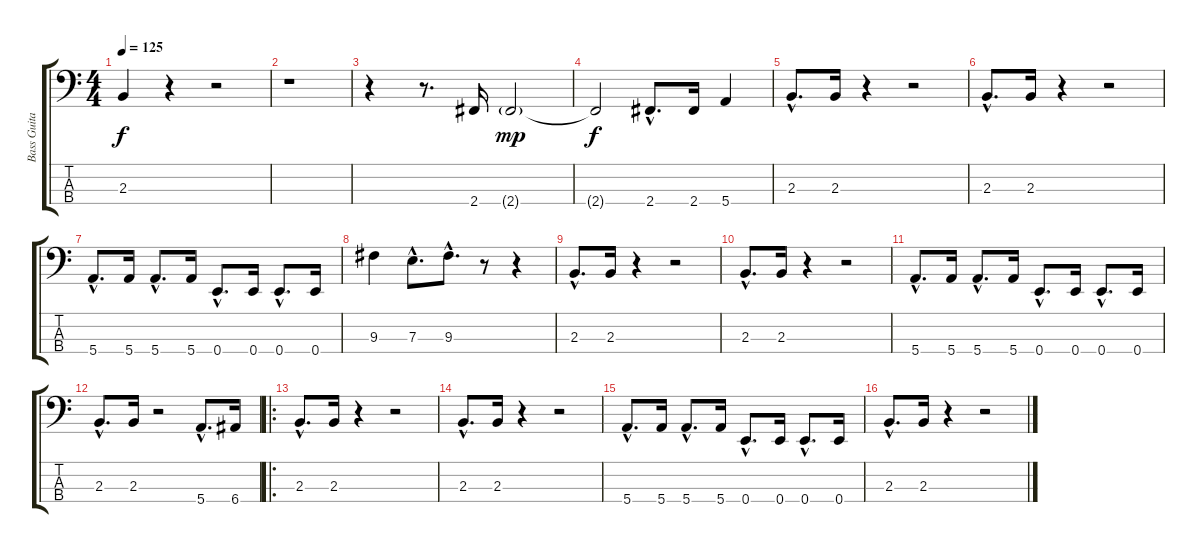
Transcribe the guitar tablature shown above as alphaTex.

\track ("Bass Guitar" "Bass Guita") {instrument electricbasspick}
\staff {score tabs}
\tuning (G2 D2 A1 E1) {hide}
\ts (4 4)
\tempo 125
\clef f4
\ks c
2.3.4{dy f instrument electricbasspick} r.4 r.2 |
r.1 |
r.4 r.8{d} 2.4.16 2.4{g}.2{dy mp} |
2.4{t}.2{dy f} 2.4{hac}.8{d} 2.4.16 5.4.4 |
2.3{hac}.8{d} 2.3.16 r.4 r.2 |
2.3{hac}.8{d} 2.3.16 r.4 r.2 |
5.4{hac}.8{d} 5.4.16 5.4{hac}.8{d} 5.4.16 0.4{hac}.8{d} 0.4.16 0.4{hac}.8{d} 0.4.16 |
9.3.4 7.3{hac}.8{d} 9.3{hac}.8{d} r.8 r.4 |
2.3{hac}.8{d} 2.3.16 r.4 r.2 |
2.3{hac}.8{d} 2.3.16 r.4 r.2 |
5.4{hac}.8{d} 5.4.16 5.4{hac}.8{d} 5.4.16 0.4{hac}.8{d} 0.4.16 0.4{hac}.8{d} 0.4.16 |
2.3{hac}.8{d} 2.3.16 r.2 5.4{hac}.8{d} 6.4.16 |
\ro
2.3{hac}.8{d} 2.3.16 r.4 r.2 |
2.3{hac}.8{d} 2.3.16 r.4 r.2 |
5.4{hac}.8{d} 5.4.16 5.4{hac}.8{d} 5.4.16 0.4{hac}.8{d} 0.4.16 0.4{hac}.8{d} 0.4.16 |
2.3{hac}.8{d} 2.3.16 r.4 r.2
